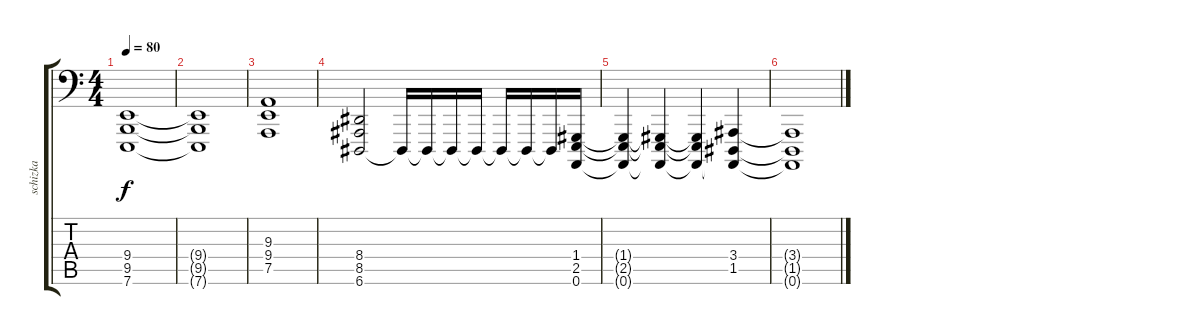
\track ("schizka" "schizka") {instrument choiraahs}
\staff {score tabs}
\tuning (A2 E2 C2 G1 D1 A0) {hide}
\ts (4 4)
\tempo 80
\clef f4
\ks c
(9.4 9.5 7.6).1{dy f instrument fx2soundtrack} |
(9.4{t} 9.5{t} 7.6{t}).1 |
(9.3 9.4 7.5).1 |
(8.4 8.5 6.6).2{instrument fx2soundtrack} 6.6{t}.16 6.6{t}.16 6.6{t}.16 6.6{t}.16 6.6{t}.16 6.6{t}.16 6.6{t}.16 (1.4 2.5 0.6).16 |
(1.4{t} 2.5{t} 0.6{t}).4 (1.4{t} 2.5{t} 0.6{t}).4 (1.4{t} 2.5{t} 0.6{t}).4 (3.4 1.5 0.6{t}).4 |
(3.4{t} 1.5{t} 0.6{t}).1
